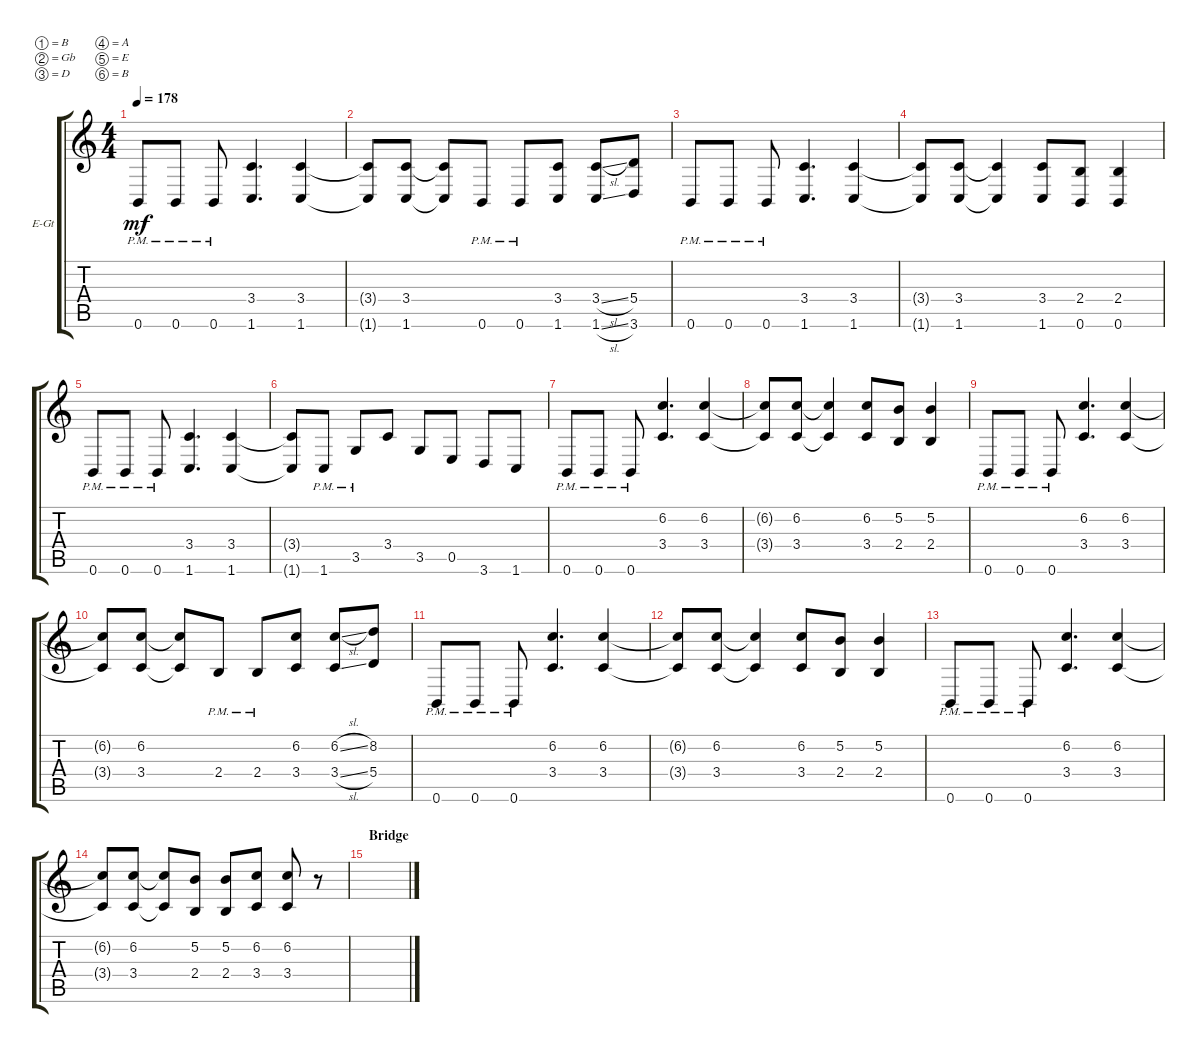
\bracketExtendMode groupsimilarinstruments
\firstSystemTrackNameOrientation horizontal
\otherSystemsTrackNameOrientation horizontal
\track ("Electric Guitar 2" "E-Gt") {instrument distortionguitar}
\staff {score tabs}
\tuning (B3 Gb3 D3 A2 E2 B1)
\ts (4 4)
\tempo 178
\clef g2
\ks c
0.6{pm}.8{dy mf} 0.6{pm}.8 0.6{pm}.8 (1.6 3.4).4{d} (1.6 3.4).4 |
(3.4{t} 1.6{t}).8 (1.6 3.4).8 (1.6{t} 3.4{t}).8 0.6{pm}.8 0.6{pm}.8 (1.6 3.4).8 (1.6{sl} 3.4{sl}).8 (3.6 5.4).8 |
0.6{pm}.8 0.6{pm}.8 0.6{pm}.8 (1.6 3.4).4{d} (1.6 3.4).4 |
(3.4{t} 1.6{t}).8 (1.6 3.4).8 (1.6{t} 3.4{t}).4 (1.6 3.4).8 (0.6 2.4).8 (0.6 2.4).4 |
0.6{pm}.8 0.6{pm}.8 0.6{pm}.8 (1.6 3.4).4{d} (1.6 3.4).4 |
(3.4{t} 1.6{t}).8 1.6{pm}.8 3.5{pm}.8 3.4.8 3.5.8 0.5.8 3.6.8 1.6.8 |
0.6{pm}.8 0.6{pm}.8 0.6{pm}.8 (3.4 6.2).4{d} (6.2 3.4).4 |
(3.4{t} 6.2{t}).8 (6.2 3.4).8 (3.4{t} 6.2{t}).4 (3.4 6.2).8 (2.4 5.2).8 (2.4 5.2).4 |
0.6{pm}.8 0.6{pm}.8 0.6{pm}.8 (3.4 6.2).4{d} (6.2 3.4).4 |
(3.4{t} 6.2{t}).8 (6.2 3.4).8 (3.4{t} 6.2{t}).8 2.4{pm}.8 2.4{pm}.8 (3.4 6.2).8 (3.4{sl} 6.2{sl}).8 (5.4 8.2).8 |
0.6{pm}.8 0.6{pm}.8 0.6{pm}.8 (3.4 6.2).4{d} (6.2 3.4).4 |
(3.4{t} 6.2{t}).8 (6.2 3.4).8 (3.4{t} 6.2{t}).4 (3.4 6.2).8 (2.4 5.2).8 (2.4 5.2).4 |
0.6{pm}.8 0.6{pm}.8 0.6{pm}.8 (3.4 6.2).4{d} (6.2 3.4).4 |
(3.4{t} 6.2{t}).8 (6.2 3.4).8 (3.4{t} 6.2{t}).8 (2.4 5.2).8 (2.4 5.2).8 (3.4 6.2).8 (3.4 6.2).8 r.8 |
\section ("" "Bridge")
